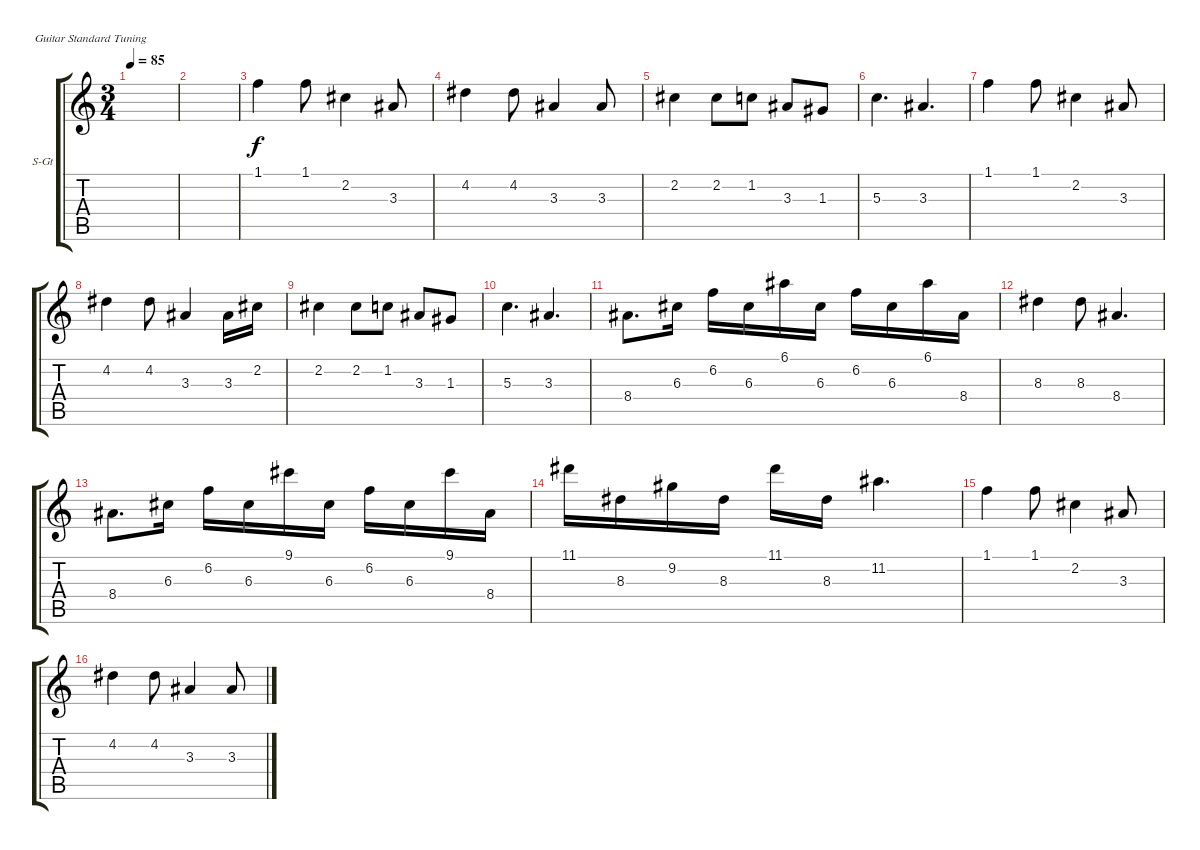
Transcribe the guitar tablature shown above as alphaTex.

\defaultSystemsLayout 4
\bracketExtendMode groupsimilarinstruments
\firstSystemTrackNameOrientation horizontal
\otherSystemsTrackNameOrientation horizontal
\track ("Guitar Solo" "S-Gt") {instrument acousticguitarsteel}
\staff {score tabs}
\tuning (E4 B3 G3 D3 A2 E2)
\ts (3 4)
\tempo 85
\clef g2
\scale
0.462451
\ks c
|
\scale
0.245059 |
\scale
0.29249 1.1.4 1.1.8 2.2.4 3.3.8 |
4.2.4 4.2.8 3.3.4 3.3.8 |
2.2.4 2.2.8 1.2.8 3.3.8 1.3.8 |
5.3.4{d} 3.3.4{d} |
1.1.4 1.1.8 2.2.4 3.3.8 |
4.2.4 4.2.8 3.3.4 3.3.16 2.2.16 |
2.2.4 2.2.8 1.2.8 3.3.8 1.3.8 |
5.3.4{d} 3.3.4{d} |
8.4.8{d} 6.3.16 6.2.16 6.3.16 6.1.16 6.3.16 6.2.16 6.3.16 6.1.16 8.4.16 |
8.3.4 8.3.8 8.4.4{d} |
8.4.8{d} 6.3.16 6.2.16 6.3.16 9.1.16 6.3.16 6.2.16 6.3.16 9.1.16 8.4.16 |
11.1.16 8.3.16 9.2.16 8.3.16 11.1.16 8.3.16 11.2.4{d} |
1.1.4 1.1.8 2.2.4 3.3.8 |
4.2.4 4.2.8 3.3.4 3.3.8
